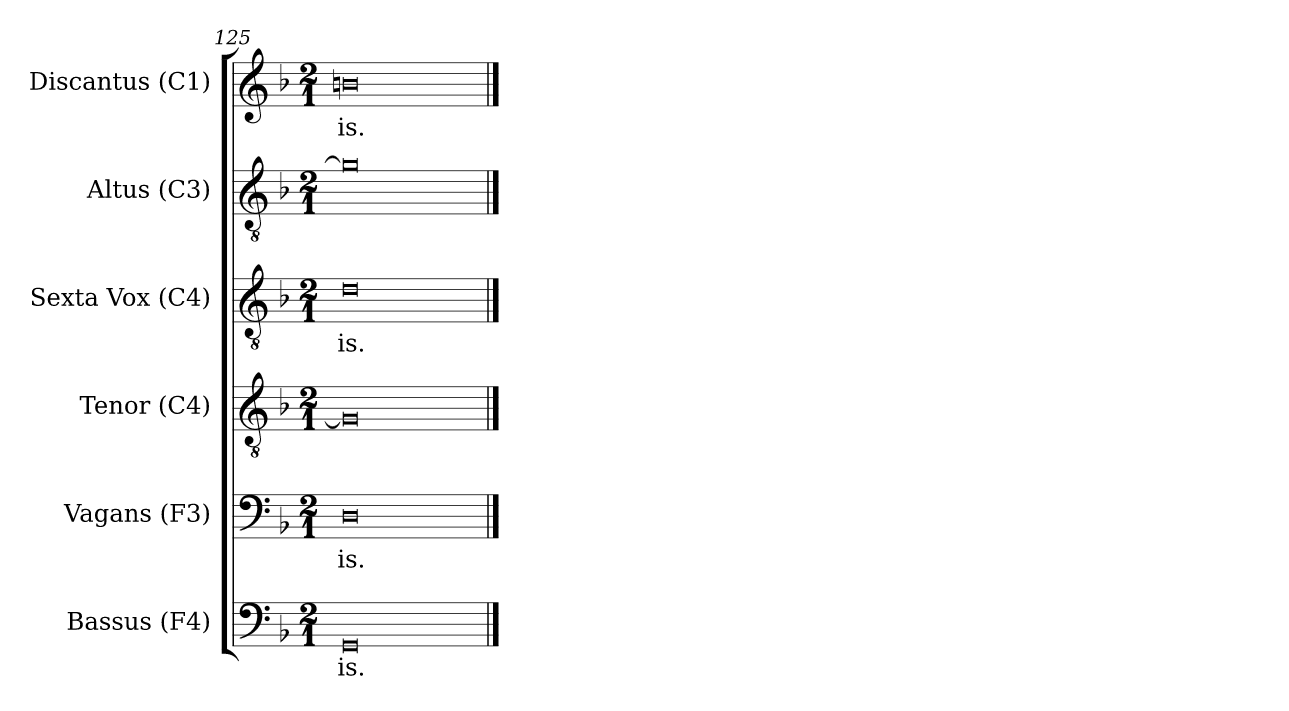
**kern	**text	**kern	**text	**kern	**kern	**text	**kern	**kern	**text
*part6	*part6	*part5	*part5	*part4	*part3	*part3	*part2	*part1	*part1
*staff6	*staff6	*staff5	*staff5	*staff4	*staff3	*staff3	*staff2	*staff1	*staff1
*I"Bassus (F4)	*	*I"Vagans (F3)	*	*I"Tenor (C4)	*I"Sexta Vox (C4)	*	*I"Altus (C3)	*I"Discantus (C1)	*
*I'B	*	*I'V	*	*I'T	*I'SV	*	*I'A	*I'D	*
*clefF4	*	*clefF4	*	*clefGv2	*clefGv2	*	*clefGv2	*clefG2	*
*	*	*	*	*	*ITrd7c12	*	*	*	*
*k[b-]	*	*k[b-]	*	*k[b-]	*k[b-]	*	*k[b-]	*k[b-]	*
*F:	*	*F:	*	*F:	*F:	*	*F:	*F:	*
*M2/1	*	*M2/1	*	*M2/1	*M2/1	*	*M2/1	*M2/1	*
=125	=125	=125	=125	=125	=125	=125	=125	=125	=125
!	!LO:LY:b:color=#000000	!	!	!	!	!	!	!	!
!	!	!	!LO:LY:b:color=#000000	!	!	!	!	!	!
!	!	!	!	!	!	!LO:LY:b:color=#000000	!	!	!
!	!	!	!	!	!	!	!	!	!LO:LY:b:color=#000000
0GGi	-is.	0Di	-is.	0Gi]	0Di	-is.	0gi]	0bni	-is.
==	==	==	==	==	==	==	==	==	==
*-	*-	*-	*-	*-	*-	*-	*-	*-	*-
